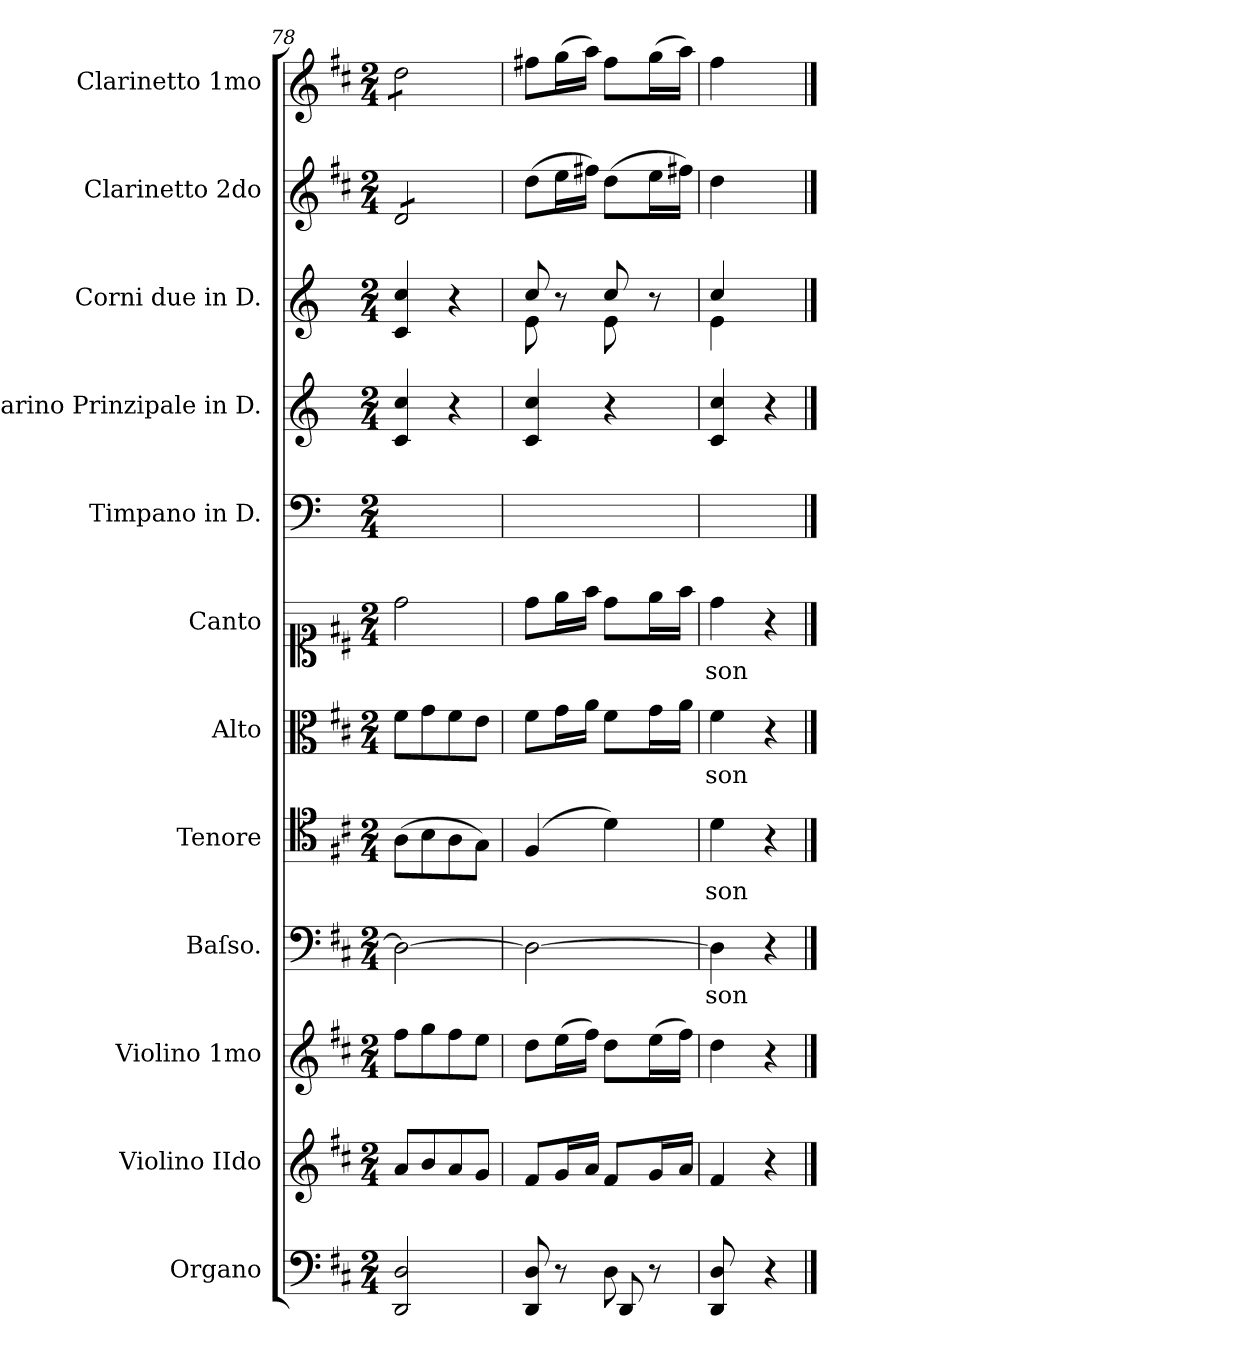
**kern	**kern	**kern	**kern	**text	**kern	**text	**kern	**text	**kern	**text	**kern	**kern	**kern	**kern	**kern
*part12	*part11	*part10	*part9	*part9	*part8	*part8	*part7	*part7	*part6	*part6	*part5	*part4	*part3	*part2	*part1
*staff12	*staff11	*staff10	*staff9	*staff9	*staff8	*staff8	*staff7	*staff7	*staff6	*staff6	*staff5	*staff4	*staff3	*staff2	*staff1
*I"Organo	*I"Violino IIdo	*I"Violino 1mo	*I"Baſso.	*	*I"Tenore	*	*I"Alto	*	*I"Canto	*	*I"Timpano in D.	*I"Clarino Prinzipale in D.	*I"Corni due in D.	*I"Clarinetto 2do	*I"Clarinetto 1mo
*I'org	*I'vl 2	*I'vl 1	*I'B	*	*I'T	*	*I'A	*	*	*	*I'timp	*I'clar	*I'cor	*I'cl 2	*I'cl 1
*clefF4	*clefG2	*clefG2	*clefF4	*	*clefC4	*	*clefC3	*	*clefC1	*	*clefF4	*clefG2	*clefG2	*clefG2	*clefG2
*	*	*	*	*	*	*	*	*	*	*	*	*ITrd-1c-2	*ITrd6c10	*	*
*k[f#c#]	*k[f#c#]	*k[f#c#]	*k[f#c#]	*	*k[f#c#]	*	*k[f#c#]	*	*k[f#c#]	*	*k[]	*k[f#c#]	*k[f#c#]	*k[f#c#]	*k[f#c#]
*D:	*D:	*D:	*D:	*	*D:	*	*D:	*	*D:	*	*	*	*	*D:	*D:
*M2/4	*M2/4	*M2/4	*M2/4	*	*M2/4	*	*M2/4	*	*M2/4	*	*M2/4	*M2/4	*M2/4	*M2/4	*M2/4
=78	=78	=78	=78	=78	=78	=78	=78	=78	=78	=78	=78	=78	=78	=78	=78
!	!	!	!	!	!	!	!	!	!	!	!	!	!	!	!LO:TX:a:color=limegreen:t=S
!	!	!	!	!	!	!	!	!	!	!	!	!	!	!LO:TX:a:color=limegreen:t=S	!
*	*	*	*	*	*	*	*	*	*	*	*	*	*	*tremolo	*
*	*	*	*	*	*	*	*	*	*	*	*	*	*	*	*tremolo
2DD/ 2D/	8a/L	8ff#\L	2D\_<	.	(8A\L	.	8f#\L	.	2dd\	.	2ryy	4d/ 4dd/	4D/ 4d/	8d/L	8dd\L
.	8b/	8gg\	.	.	8B\	.	8g\	.	.	.	.	.	.	8d/	8dd\
.	8a/	8ff#\	.	.	8A\	.	8f#\	.	.	.	.	4r	4r	8d/	8dd\
.	8g/J	8ee\J	.	.	8G\J)	.	8e\J	.	.	.	.	.	.	8d/J	8dd\J
*	*	*	*	*	*	*	*	*	*	*	*	*	*	*	*Xtremolo
*	*	*	*	*	*	*	*	*	*	*	*	*	*	*Xtremolo	*
=79	=79	=79	=79	=79	=79	=79	=79	=79	=79	=79	=79	=79	=79	=79	=79
*^	*	*	*	*	*	*	*	*	*	*	*	*	*^	*	*
8DD/ 8D/	4ryy	8f#/L	8dd\L	2D\_	.	(4F#/	.	8f#\L	.	8dd\L	.	2ryy	4d/ 4dd/	8d/	8F#\	(8dd\L	8ff#X\L
8r	.	16g/L	(16ee\L	.	.	.	.	16g\L	.	16ee\L	.	.	.	8r	8ryy	16ee\L	(16gg\L
.	.	16a/JJ	16ff#\JJ)	.	.	.	.	16a\JJ	.	16ff#\JJ	.	.	.	.	.	16ff#X\JJ)	16aa\JJ)
8D\	8DD/	8f#/L	8dd\L	.	.	4d\)	.	8f#\L	.	8dd\L	.	.	4r	8d/	8F#\	(8dd\L	8ff#\L
8r	8ryy	16g/L	(16ee\L	.	.	.	.	16g\L	.	16ee\L	.	.	.	8r	8ryy	16ee\L	(16gg\L
.	.	16a/JJ	16ff#\JJ)	.	.	.	.	16a\JJ	.	16ff#\JJ	.	.	.	.	.	16ff#X\JJ)	16aa\JJ)
*v	*v	*	*	*	*	*	*	*	*	*	*	*	*	*	*	*	*
=80	=80	=80	=80	=80	=80	=80	=80	=80	=80	=80	=80	=80	=80	=80	=80	=80
8DD/ 8D/	4f#/	4dd\	4D\]	-son	4d\	-son	4f#\	-son	4dd\	-son	2ryy	4d/ 4dd/	4d/	4F#\	4dd\	4ff#\
8ryy	.	.	.	.	.	.	.	.	.	.	.	.	.	.	.	.
4r	4r	4r	4r	.	4r	.	4r	.	4r	.	.	4r	4ryy	4ryy	4ryy	4ryy
*	*	*	*	*	*	*	*	*	*	*	*	*	*v	*v	*	*
==	==	==	==	==	==	==	==	==	==	==	==	==	==	==	==
*-	*-	*-	*-	*-	*-	*-	*-	*-	*-	*-	*-	*-	*-	*-	*-
